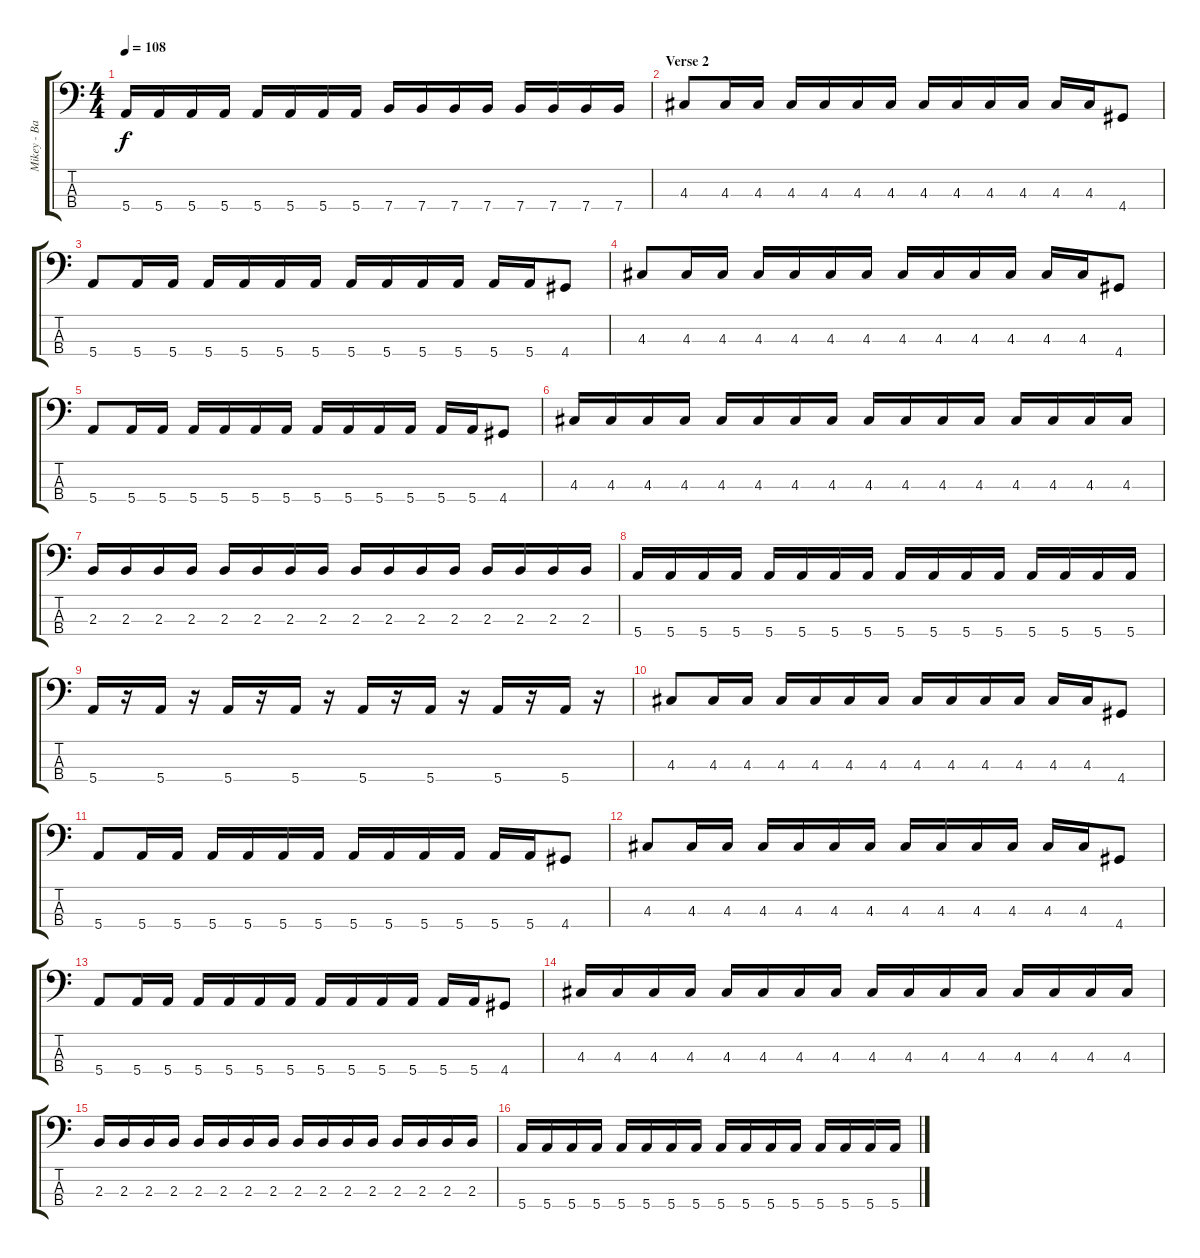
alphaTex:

\track ("Mikey - Bass" "Mikey - Ba") {instrument electricbasspick}
\staff {score tabs}
\tuning (G2 D2 A1 E1) {hide}
\ts (4 4)
\tempo 108
\clef f4
\ks c
5.4.16{dy f} 5.4.16 5.4.16 5.4.16 5.4.16 5.4.16 5.4.16 5.4.16 7.4.16 7.4.16 7.4.16 7.4.16 7.4.16 7.4.16 7.4.16 7.4.16 |
\section ("" "Verse 2")
4.3.8 4.3.16 4.3.16 4.3.16 4.3.16 4.3.16 4.3.16 4.3.16 4.3.16 4.3.16 4.3.16 4.3.16 4.3.16 4.4.8 |
5.4.8 5.4.16 5.4.16 5.4.16 5.4.16 5.4.16 5.4.16 5.4.16 5.4.16 5.4.16 5.4.16 5.4.16 5.4.16 4.4.8 |
4.3.8 4.3.16 4.3.16 4.3.16 4.3.16 4.3.16 4.3.16 4.3.16 4.3.16 4.3.16 4.3.16 4.3.16 4.3.16 4.4.8 |
5.4.8 5.4.16 5.4.16 5.4.16 5.4.16 5.4.16 5.4.16 5.4.16 5.4.16 5.4.16 5.4.16 5.4.16 5.4.16 4.4.8 |
4.3.16 4.3.16 4.3.16 4.3.16 4.3.16 4.3.16 4.3.16 4.3.16 4.3.16 4.3.16 4.3.16 4.3.16 4.3.16 4.3.16 4.3.16 4.3.16 |
2.3.16 2.3.16 2.3.16 2.3.16 2.3.16 2.3.16 2.3.16 2.3.16 2.3.16 2.3.16 2.3.16 2.3.16 2.3.16 2.3.16 2.3.16 2.3.16 |
5.4.16 5.4.16 5.4.16 5.4.16 5.4.16 5.4.16 5.4.16 5.4.16 5.4.16 5.4.16 5.4.16 5.4.16 5.4.16 5.4.16 5.4.16 5.4.16 |
5.4.16 r.16 5.4.16 r.16 5.4.16 r.16 5.4.16 r.16 5.4.16 r.16 5.4.16 r.16 5.4.16 r.16 5.4.16 r.16 |
4.3.8 4.3.16 4.3.16 4.3.16 4.3.16 4.3.16 4.3.16 4.3.16 4.3.16 4.3.16 4.3.16 4.3.16 4.3.16 4.4.8 |
5.4.8 5.4.16 5.4.16 5.4.16 5.4.16 5.4.16 5.4.16 5.4.16 5.4.16 5.4.16 5.4.16 5.4.16 5.4.16 4.4.8 |
4.3.8 4.3.16 4.3.16 4.3.16 4.3.16 4.3.16 4.3.16 4.3.16 4.3.16 4.3.16 4.3.16 4.3.16 4.3.16 4.4.8 |
5.4.8 5.4.16 5.4.16 5.4.16 5.4.16 5.4.16 5.4.16 5.4.16 5.4.16 5.4.16 5.4.16 5.4.16 5.4.16 4.4.8 |
4.3.16 4.3.16 4.3.16 4.3.16 4.3.16 4.3.16 4.3.16 4.3.16 4.3.16 4.3.16 4.3.16 4.3.16 4.3.16 4.3.16 4.3.16 4.3.16 |
2.3.16 2.3.16 2.3.16 2.3.16 2.3.16 2.3.16 2.3.16 2.3.16 2.3.16 2.3.16 2.3.16 2.3.16 2.3.16 2.3.16 2.3.16 2.3.16 |
5.4.16 5.4.16 5.4.16 5.4.16 5.4.16 5.4.16 5.4.16 5.4.16 5.4.16 5.4.16 5.4.16 5.4.16 5.4.16 5.4.16 5.4.16 5.4.16
